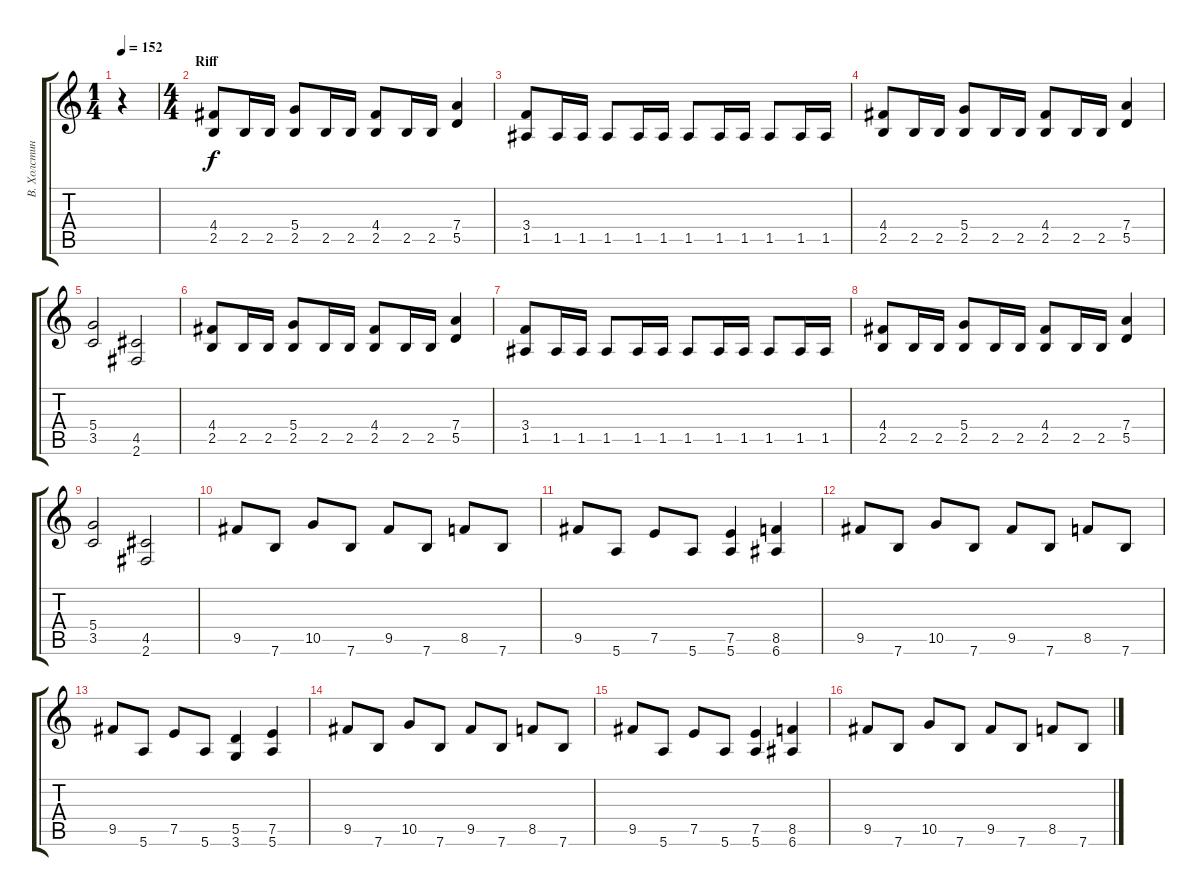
\track ("В. Холстинин" "В. Холстин") {instrument overdrivenguitar}
\staff {score tabs}
\tuning (E4 B3 G3 D3 A2 E2) {hide}
\ts (1 4)
\tempo 152
\clef g2
\ks c
r.4{dy f instrument overdrivenguitar} |
\ts (4 4)
\section ("" "Riff")
(4.4 2.5).8 2.5.16 2.5.16 (5.4 2.5).8 2.5.16 2.5.16 (4.4 2.5).8 2.5.16 2.5.16 (7.4 5.5).4 |
(3.4 1.5).8 1.5.16 1.5.16 1.5.8 1.5.16 1.5.16 1.5.8 1.5.16 1.5.16 1.5.8 1.5.16 1.5.16 |
(4.4 2.5).8 2.5.16 2.5.16 (5.4 2.5).8 2.5.16 2.5.16 (4.4 2.5).8 2.5.16 2.5.16 (7.4 5.5).4 |
(5.4 3.5).2 (4.5 2.6).2 |
(4.4 2.5).8 2.5.16 2.5.16 (5.4 2.5).8 2.5.16 2.5.16 (4.4 2.5).8 2.5.16 2.5.16 (7.4 5.5).4 |
(3.4 1.5).8 1.5.16 1.5.16 1.5.8 1.5.16 1.5.16 1.5.8 1.5.16 1.5.16 1.5.8 1.5.16 1.5.16 |
(4.4 2.5).8 2.5.16 2.5.16 (5.4 2.5).8 2.5.16 2.5.16 (4.4 2.5).8 2.5.16 2.5.16 (7.4 5.5).4 |
(5.4 3.5).2 (4.5 2.6).2 |
9.5.8 7.6.8 10.5.8 7.6.8 9.5.8 7.6.8 8.5.8 7.6.8 |
9.5.8 5.6.8 7.5.8 5.6.8 (7.5 5.6).4 (8.5 6.6).4 |
9.5.8 7.6.8 10.5.8 7.6.8 9.5.8 7.6.8 8.5.8 7.6.8 |
9.5.8 5.6.8 7.5.8 5.6.8 (5.5 3.6).4 (7.5 5.6).4 |
9.5.8 7.6.8 10.5.8 7.6.8 9.5.8 7.6.8 8.5.8 7.6.8 |
9.5.8 5.6.8 7.5.8 5.6.8 (7.5 5.6).4 (8.5 6.6).4 |
9.5.8 7.6.8 10.5.8 7.6.8 9.5.8 7.6.8 8.5.8 7.6.8
